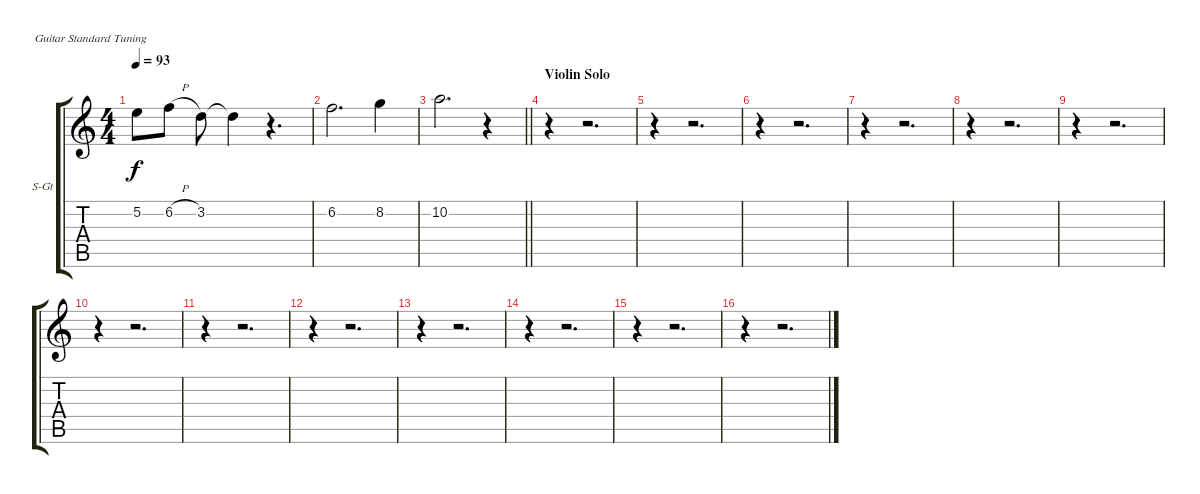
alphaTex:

\bracketExtendMode groupsimilarinstruments
\firstSystemTrackNameOrientation horizontal
\otherSystemsTrackNameOrientation horizontal
\track ("Vocal" "S-Gt") {instrument trombone}
\staff {score tabs}
\tuning (E4 B3 G3 D3 A2 E2)
\displaytranspose 12
\ts (4 4)
\tempo 93
\clef g2
\ks c
5.2.8{dy f} 6.2{h}.8 3.2.8 3.2{t}.4 r.4{d} |
6.2.2{d} 8.2.4 |
\barLineRight lightlight
10.2.2{d} r.4 |
\section ("" "Violin Solo")
r.4 r.2{d} |
r.4 r.2{d} |
r.4 r.2{d} |
r.4 r.2{d} |
r.4 r.2{d} |
r.4 r.2{d} |
r.4 r.2{d} |
r.4 r.2{d} |
r.4 r.2{d} |
r.4 r.2{d} |
r.4 r.2{d} |
r.4 r.2{d} |
r.4 r.2{d}
